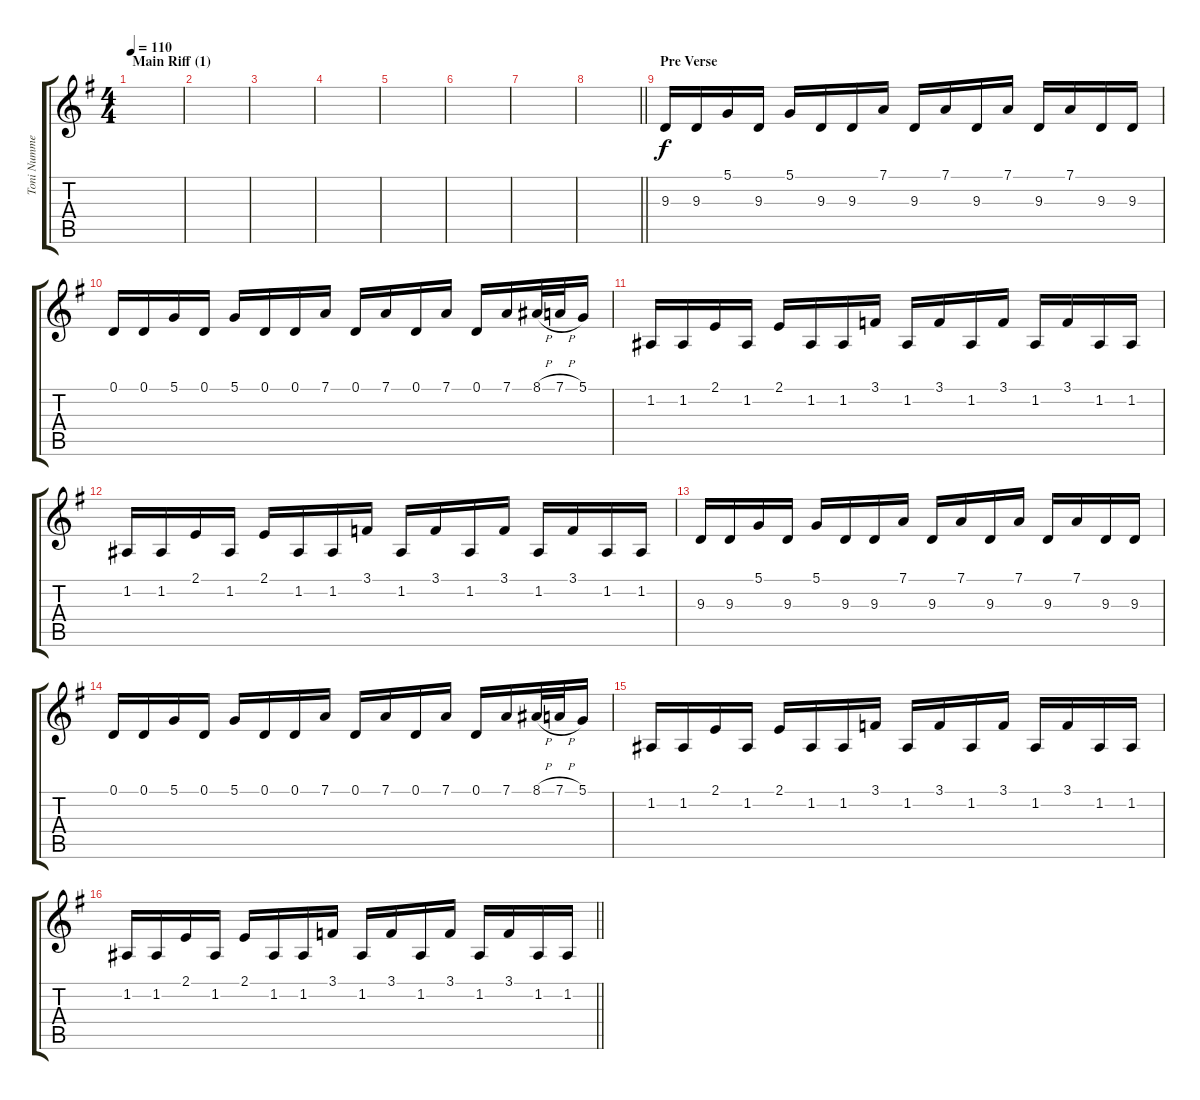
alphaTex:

\track ("Toni Nummelin (keyboard)" "Toni Numme") {instrument lead1square}
\staff {score tabs}
\tuning (D4 A3 F3 C3 G2 D2) {hide}
\ts (4 4)
\section ("" "Main Riff (1)")
\tempo 110
\clef g2
\ks eminor
|
|
|
|
|
|
|
\barLineRight lightlight
|
\section ("" "Pre Verse")
9.3.16 9.3.16 5.1.16 9.3.16 5.1.16 9.3.16 9.3.16 7.1.16 9.3.16 7.1.16 9.3.16 7.1.16 9.3.16 7.1.16 9.3.16 9.3.16 |
0.1.16 0.1.16 5.1.16 0.1.16 5.1.16 0.1.16 0.1.16 7.1.16 0.1.16 7.1.16 0.1.16 7.1.16 0.1.16 7.1.16 8.1{h}.32 7.1{h}.32 5.1.16 |
1.2.16 1.2.16 2.1.16 1.2.16 2.1.16 1.2.16 1.2.16 3.1.16 1.2.16 3.1.16 1.2.16 3.1.16 1.2.16 3.1.16 1.2.16 1.2.16 |
1.2.16 1.2.16 2.1.16 1.2.16 2.1.16 1.2.16 1.2.16 3.1.16 1.2.16 3.1.16 1.2.16 3.1.16 1.2.16 3.1.16 1.2.16 1.2.16 |
9.3.16 9.3.16 5.1.16 9.3.16 5.1.16 9.3.16 9.3.16 7.1.16 9.3.16 7.1.16 9.3.16 7.1.16 9.3.16 7.1.16 9.3.16 9.3.16 |
0.1.16 0.1.16 5.1.16 0.1.16 5.1.16 0.1.16 0.1.16 7.1.16 0.1.16 7.1.16 0.1.16 7.1.16 0.1.16 7.1.16 8.1{h}.32 7.1{h}.32 5.1.16 |
1.2.16 1.2.16 2.1.16 1.2.16 2.1.16 1.2.16 1.2.16 3.1.16 1.2.16 3.1.16 1.2.16 3.1.16 1.2.16 3.1.16 1.2.16 1.2.16 |
\barLineRight lightlight
1.2.16 1.2.16 2.1.16 1.2.16 2.1.16 1.2.16 1.2.16 3.1.16 1.2.16 3.1.16 1.2.16 3.1.16 1.2.16 3.1.16 1.2.16 1.2.16
